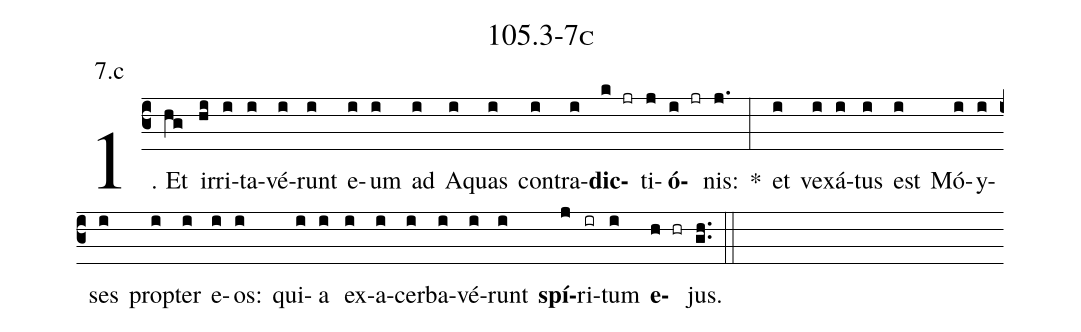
name: 105.3-7c;
annotation: 7.c;
%%
(c3)1. Et(hg) ir(hi)ri(i)ta(i)vé(i)runt(i) e(i)um(i) ad(i) A(i)quas(i) con(i)tra(i)<b>dic</b>(k jr)ti(j)<b>ó</b>(i jr)nis:(j.) *(:) et(i) ve(i)xá(i)tus(i) est(i) Mó(i)y(i)ses(i) prop(i)ter(i) e(i)os:(i) qui(i)a(i) ex(i)a(i)cer(i)ba(i)vé(i)runt(i) <b>spí</b>(j)ri(ir)tum(i) <b>e</b>(h hr)jus.(gh..) (::)


%E(i) u(i) o(j) u(i) a(h) e.(gh..) (::)
